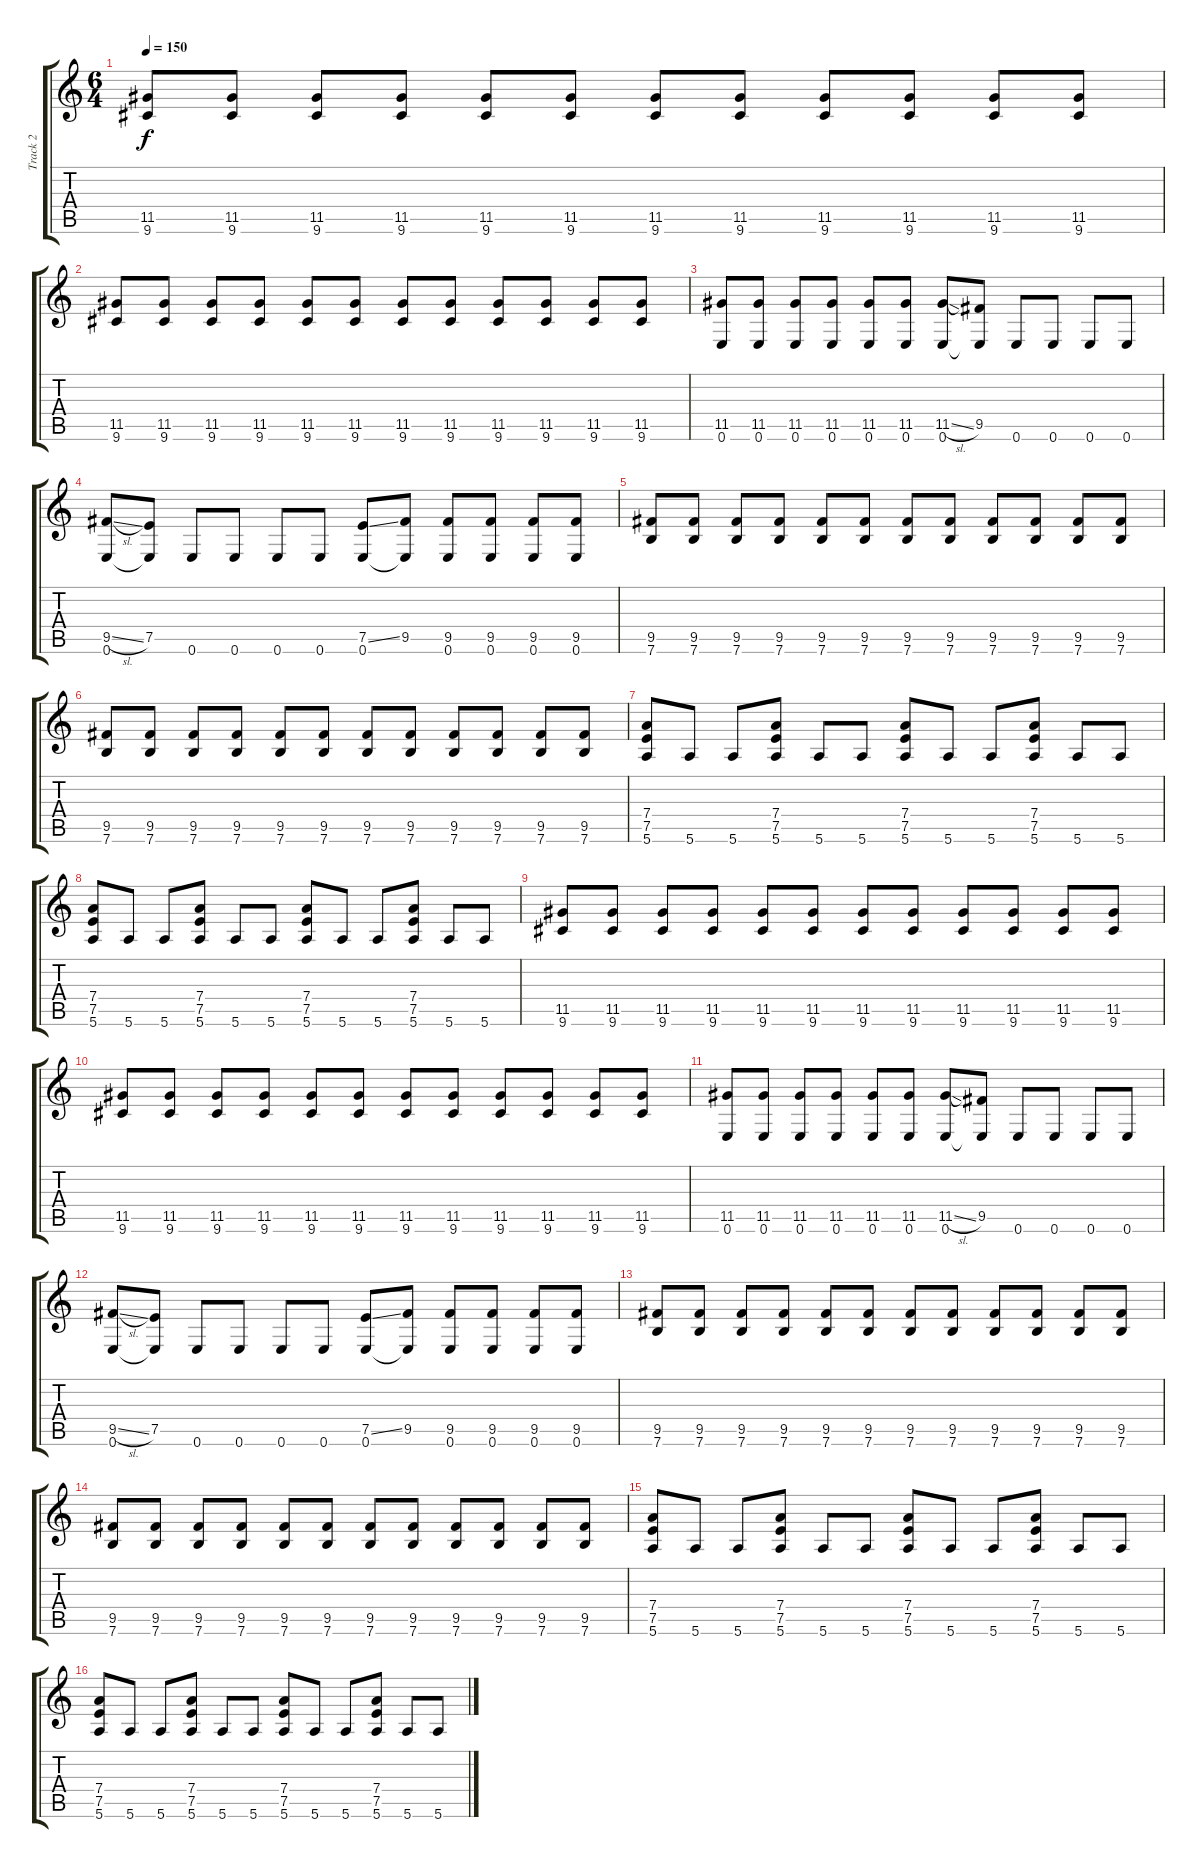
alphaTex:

\track ("Track 2" "Track 2") {instrument overdrivenguitar}
\staff {score tabs}
\tuning (E4 B3 G3 D3 A2 E2) {hide}
\ts (6 4)
\tempo 150
\clef g2
\ks c
(11.5 9.6).8{dy f} (11.5 9.6).8 (11.5 9.6).8 (11.5 9.6).8 (11.5 9.6).8 (11.5 9.6).8 (11.5 9.6).8 (11.5 9.6).8 (11.5 9.6).8 (11.5 9.6).8 (11.5 9.6).8 (11.5 9.6).8 |
(11.5 9.6).8 (11.5 9.6).8 (11.5 9.6).8 (11.5 9.6).8 (11.5 9.6).8 (11.5 9.6).8 (11.5 9.6).8 (11.5 9.6).8 (11.5 9.6).8 (11.5 9.6).8 (11.5 9.6).8 (11.5 9.6).8 |
(11.5 0.6).8 (11.5 0.6).8 (11.5 0.6).8 (11.5 0.6).8 (11.5 0.6).8 (11.5 0.6).8 (11.5{sl} 0.6).8 (9.5 0.6{t}).8 0.6.8 0.6.8 0.6.8 0.6.8 |
(9.5{sl} 0.6).8 (7.5 0.6{t}).8 0.6.8 0.6.8 0.6.8 0.6.8 (7.5{ss} 0.6).8 (9.5 0.6{t}).8 (9.5 0.6).8 (9.5 0.6).8 (9.5 0.6).8 (9.5 0.6).8 |
(9.5 7.6).8 (9.5 7.6).8 (9.5 7.6).8 (9.5 7.6).8 (9.5 7.6).8 (9.5 7.6).8 (9.5 7.6).8 (9.5 7.6).8 (9.5 7.6).8 (9.5 7.6).8 (9.5 7.6).8 (9.5 7.6).8 |
(9.5 7.6).8 (9.5 7.6).8 (9.5 7.6).8 (9.5 7.6).8 (9.5 7.6).8 (9.5 7.6).8 (9.5 7.6).8 (9.5 7.6).8 (9.5 7.6).8 (9.5 7.6).8 (9.5 7.6).8 (9.5 7.6).8 |
(7.4 7.5 5.6).8 5.6.8 5.6.8 (7.4 7.5 5.6).8 5.6.8 5.6.8 (7.4 7.5 5.6).8 5.6.8 5.6.8 (7.4 7.5 5.6).8 5.6.8 5.6.8 |
(7.4 7.5 5.6).8 5.6.8 5.6.8 (7.4 7.5 5.6).8 5.6.8 5.6.8 (7.4 7.5 5.6).8 5.6.8 5.6.8 (7.4 7.5 5.6).8 5.6.8 5.6.8 |
(11.5 9.6).8 (11.5 9.6).8 (11.5 9.6).8 (11.5 9.6).8 (11.5 9.6).8 (11.5 9.6).8 (11.5 9.6).8 (11.5 9.6).8 (11.5 9.6).8 (11.5 9.6).8 (11.5 9.6).8 (11.5 9.6).8 |
(11.5 9.6).8 (11.5 9.6).8 (11.5 9.6).8 (11.5 9.6).8 (11.5 9.6).8 (11.5 9.6).8 (11.5 9.6).8 (11.5 9.6).8 (11.5 9.6).8 (11.5 9.6).8 (11.5 9.6).8 (11.5 9.6).8 |
(11.5 0.6).8 (11.5 0.6).8 (11.5 0.6).8 (11.5 0.6).8 (11.5 0.6).8 (11.5 0.6).8 (11.5{sl} 0.6).8 (9.5 0.6{t}).8 0.6.8 0.6.8 0.6.8 0.6.8 |
(9.5{sl} 0.6).8 (7.5 0.6{t}).8 0.6.8 0.6.8 0.6.8 0.6.8 (7.5{ss} 0.6).8 (9.5 0.6{t}).8 (9.5 0.6).8 (9.5 0.6).8 (9.5 0.6).8 (9.5 0.6).8 |
(9.5 7.6).8 (9.5 7.6).8 (9.5 7.6).8 (9.5 7.6).8 (9.5 7.6).8 (9.5 7.6).8 (9.5 7.6).8 (9.5 7.6).8 (9.5 7.6).8 (9.5 7.6).8 (9.5 7.6).8 (9.5 7.6).8 |
(9.5 7.6).8 (9.5 7.6).8 (9.5 7.6).8 (9.5 7.6).8 (9.5 7.6).8 (9.5 7.6).8 (9.5 7.6).8 (9.5 7.6).8 (9.5 7.6).8 (9.5 7.6).8 (9.5 7.6).8 (9.5 7.6).8 |
(7.4 7.5 5.6).8 5.6.8 5.6.8 (7.4 7.5 5.6).8 5.6.8 5.6.8 (7.4 7.5 5.6).8 5.6.8 5.6.8 (7.4 7.5 5.6).8 5.6.8 5.6.8 |
(7.4 7.5 5.6).8 5.6.8 5.6.8 (7.4 7.5 5.6).8 5.6.8 5.6.8 (7.4 7.5 5.6).8 5.6.8 5.6.8 (7.4 7.5 5.6).8 5.6.8 5.6.8
